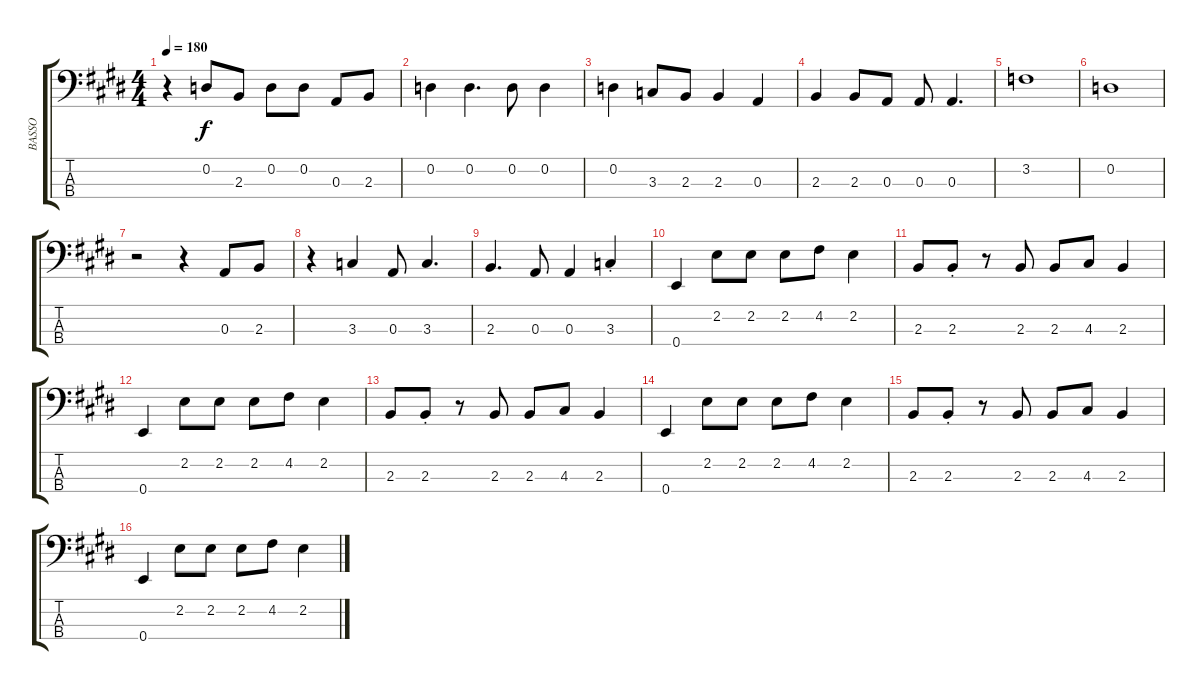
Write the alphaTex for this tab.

\track ("BASSO" "BASSO") {instrument electricbasspick}
\staff {score tabs}
\tuning (G2 D2 A1 E1) {hide}
\ts (4 4)
\tempo 180
\clef f4
\ks e
r.4{dy f} 0.2.8 2.3.8 0.2.8 0.2.8 0.3.8 2.3.8 |
0.2.4 0.2.4{d} 0.2.8 0.2.4 |
0.2.4 3.3.8 2.3.8 2.3.4 0.3.4 |
2.3.4 2.3.8 0.3.8 0.3.8 0.3.4{d} |
3.2.1 |
0.2.1 |
r.2 r.4 0.3.8 2.3.8 |
r.4 3.3.4 0.3.8 3.3.4{d} |
2.3.4{d} 0.3.8 0.3.4 3.3{st}.4 |
0.4.4 2.2.8 2.2.8 2.2.8 4.2.8 2.2.4 |
2.3.8 2.3{st}.8 r.8 2.3.8 2.3.8 4.3.8 2.3.4 |
0.4.4 2.2.8 2.2.8 2.2.8 4.2.8 2.2.4 |
2.3.8 2.3{st}.8 r.8 2.3.8 2.3.8 4.3.8 2.3.4 |
0.4.4 2.2.8 2.2.8 2.2.8 4.2.8 2.2.4 |
2.3.8 2.3{st}.8 r.8 2.3.8 2.3.8 4.3.8 2.3.4 |
0.4.4 2.2.8 2.2.8 2.2.8 4.2.8 2.2.4
